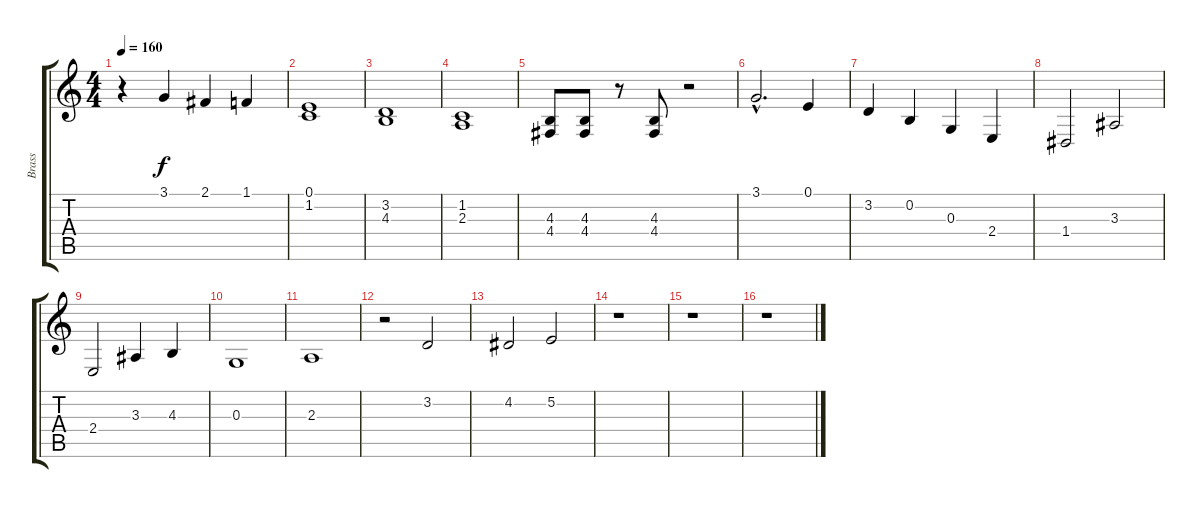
\track ("Brass" "Brass") {instrument brasssection}
\staff {score tabs}
\tuning (E4 B3 G3 D3 A2 E2) {hide}
\ts (4 4)
\tempo 160
\clef g2
\ks c
r.4{dy f} 3.1.4 2.1.4 1.1.4 |
(0.1 1.2).1 |
(3.2 4.3).1 |
(1.2 2.3).1 |
(4.3 4.4).8 (4.3 4.4).8 r.8 (4.3 4.4).8 r.2 |
3.1{hac}.2{d} 0.1.4 |
3.2.4 0.2.4 0.3.4 2.4.4 |
1.4.2 3.3.2 |
2.4.2 3.3.4 4.3.4 |
0.3.1 |
2.3.1 |
r.2 3.2.2 |
4.2.2 5.2.2 |
r.1 |
r.1 |
r.1
